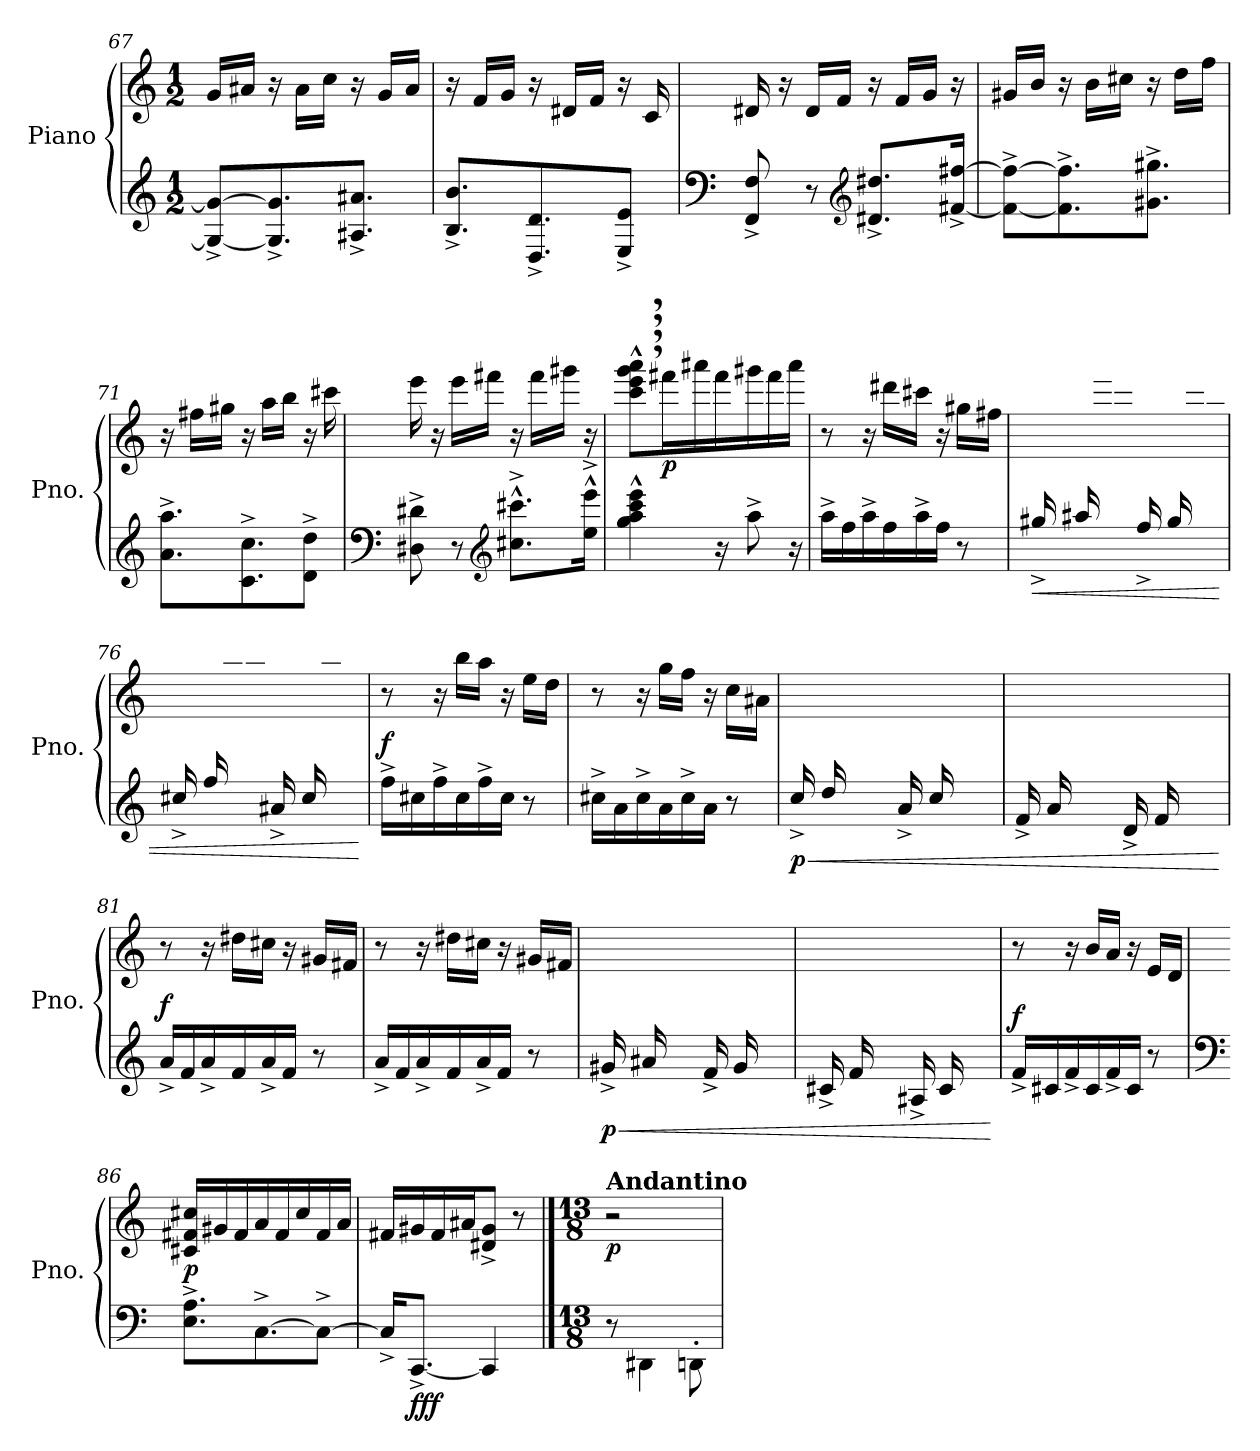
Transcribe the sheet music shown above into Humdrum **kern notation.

**kern	**kern	**dynam
*part1	*part1	*part1
*staff2	*staff1	*staff1/2
*I"Piano	*	*
*I'Pno.	*	*
*clefG2	*clefG2	*
*k[]	*k[]	*
*M1/2	*M1/2	*
=67	=67	=67
8G#/_^ 8g#/_^L	16g/LL	.
.	16a#X/JJ	.
8.G#/]^ 8.g#/]^	16r	.
.	16a#\LL	.
.	16cc\JJ	.
8.A#X/^ 8.a#X/^J	16r	.
.	16g/LL	.
.	16a#/JJ	.
!!LO:PB:g=z
=68	=68	=68
8.B/^ 8.b/^L	16r	.
.	16f/LL	.
.	16g/JJ	.
8.D/^ 8.d/^	16r	.
.	16d#X/LL	.
.	16f/JJ	.
8E/^ 8e/^J	16r	.
.	16c/	.
=69	=69	=69
*clefF4	*	*
8FF/^ 8F/^	16d#X/	.
.	16r	.
8r	16d#/LL	.
.	16f/JJ	.
*clefG2	*	*
8.d#X/^ 8.dd#X/^L	16r	.
.	16f/LL	.
.	16g/JJ	.
[16f#X/^ [16ff#X/^Jk	16r	.
=70	=70	=70
8f#\_^ 8ff#\_^L	16g#X/LL	.
.	16b/JJ	.
8.f#\]^ 8.ff#\]^	16r	.
.	16b\LL	.
.	16cc#X\JJ	.
8.g#X\^ 8.gg#X\^J	16r	.
.	16dd\LL	.
.	16ff\JJ	.
!!LO:LB:g=z
=71	=71	=71
8.a\^ 8.aa\^L	16r	.
.	16ff#X\LL	.
.	16gg#X\JJ	.
8.c\^ 8.cc\^	16r	.
.	16aa\LL	.
.	16bb\JJ	.
8d\^ 8dd\^J	16r	.
.	16ccc#X\	.
=72	=72	=72
*clefF4	*	*
8D#X\^ 8d#X\^	16eee\	.
.	16r	.
8r	16eee\LL	.
.	16fff#X\JJ	.
*clefG2	*	*
8.cc#X\^^^ 8.ccc#X\^^^L	16r	.
.	16fff#\LL	.
.	16ggg#X\JJ	.
16ee\^^^ 16eee\^^^Jk	16r	.
=73	=73	=73
!	!	!LO:DY:b=2
!	!	!LO:DY:n=1:a
4gg\^^ 4aa\^^ 4ccc\^^ 4eee\^^	8ccc\^^, 8eee\^^, 8ggg\^^, 8aaa\^^,L	sffz sffz
!	!	!LO:DY:n=2:b
.	16fff#X\L	p
.	16aaa#X\	.
16r	16fff#\	.
8aa^\	16ggg#X\	.
.	16fff#\	.
16r	16aaa#\JJ	.
!!LO:LB:g=z
=74	=74	=74
16aa^\LL	8r	.
16ff\	.	.
16aa^\	16r	.
16ff\	16ddd#X\LL	.
16aa^\	16ccc#X\JJ	.
16ff\JJ	16r	.
8r	16gg#X\LL	.
.	16ff#X\JJ	.
=75	=75	=75
!	!	!LO:HP:b=2
*	*^	*
16gg#X^/LL	2ryy	8ryy	<
16aa#X/	.	.	.
8ryy	.	16eee\	.
.	.	16ddd\	.
16ff^/	.	8ryy	.
16gg#/	.	.	.
8ryy	.	16ddd\	.
.	.	16bb\JJ	.
=76	=76	=76	=76
16cc#X^/LL	2ryy	8ryy	.
16ff/	.	.	.
8ryy	.	16bb\	.
.	.	16aa\	.
16a#X^/	.	8ryy	.
16cc#/	.	.	.
8ryy	.	16aa\	.
.	.	16ee\JJ	.
*	*v	*v	*
.	.	[
=77	=77	=77
!	!	!LO:DY:a=2
16ff^\LL	8r	f
16cc#X\	.	.
16ff^\	16r	.
16cc#\	16bb\LL	.
16ff^\	16aa\JJ	.
16cc#\JJ	16r	.
8r	16ee\LL	.
.	16dd\JJ	.
!!LO:LB:g=z
=78	=78	=78
16cc#X^\LL	8r	.
16a\	.	.
16cc#^\	16r	.
16a\	16gg\LL	.
16cc#^\	16ff\JJ	.
16a\JJ	16r	.
8r	16cc\LL	.
.	16a#X\JJ	.
=79	=79	=79
!	!	!LO:HP:b=2
*	*^	*
!	!	!	!LO:DY:n=1:b=2
16cc^/LL	2ryy	8ryy	< p
16dd/	.	.	.
8ryy	.	16gg#X\	.
.	.	16ff#X\	.
16a^/	.	8ryy	.
16cc/	.	.	.
8ryy	.	16ff#\	.
.	.	16dd#X\JJ	.
=80	=80	=80	=80
16f^/LL	2ryy	8ryy	.
16a/	.	.	.
8ryy	.	16dd#X\	.
.	.	16cc#X\	.
16d^/	.	8ryy	.
16f/	.	.	.
8ryy	.	16cc#\	.
.	.	16g#X\JJ	.
*	*v	*v	*
.	.	[
=81	=81	=81
!	!	!LO:DY:a=2
16a^/LL	8r	f
16f/	.	.
16a^/	16r	.
16f/	16dd#X\LL	.
16a^/	16cc#X\JJ	.
16f/JJ	16r	.
8r	16g#X/LL	.
.	16f#X/JJ	.
!!LO:LB:g=z
=82	=82	=82
16a^/LL	8r	.
16f/	.	.
16a^/	16r	.
16f/	16dd#X\LL	.
16a^/	16cc#X\JJ	.
16f/JJ	16r	.
8r	16g#X/LL	.
.	16f#X/JJ	.
=83	=83	=83
!	!	!LO:HP:b=2
*	*^	*
!	!	!	!LO:DY:n=1:b=2
16g#X^/LL	2ryy	8ryy	< p
16a#X/	.	.	.
8ryy	.	16ee\	.
.	.	16dd\	.
16f^/	.	8ryy	.
16g#/	.	.	.
8ryy	.	16dd\	.
.	.	16b\JJ	.
=84	=84	=84	=84
16c#X^/LL	2ryy	8ryy	.
16f/	.	.	.
8ryy	.	16b\	.
.	.	16a\	.
16A#X^/	.	8ryy	.
16c#/	.	.	.
8ryy	.	16a\	.
.	.	16e\JJ	.
*	*v	*v	*
.	.	[
!!LO:PB:g=z
=85	=85	=85
!	!	!LO:DY:a=2
16f^/LL	8r	f
16c#X/	.	.
16f^/	16r	.
16c#/	16b/LL	.
16f^/	16a/JJ	.
16c#/JJ	16r	.
8r	16e/LL	.
.	16d/JJ	.
=86	=86	=86
*clefF4	*	*
!	!	!LO:DY:a=2
8.E\^ 8.A\^L	16c#X/ 16f#X/ 16cc#X/LL	p
.	16g#X/	.
.	16f#/	.
[8.C^\	16a/	.
.	16f#/	.
.	16cc#/	.
8C^\J_	16f#/	.
.	16a/JJ	.
=87	=87	=87
16C^/KL]	16f#X/LL	.
!	!	!LO:DY:b=2
[8.CC^/J	16g#X/	fff
.	16f#/	.
.	16a#X/J	.
4CC/]	8d#X/^ 8g#/^J	.
.	8r	.
!!LO:PB:g=z
==88	==88	==88
*M13/8	*M13/8	*
!	!LO:TX:a:B:t=Andantino	!
!	!	!LO:DY:b
8r	2r	p
4DD#X\	.	.
8DDn'\	.	.
=	=	=
*-	*-	*-
